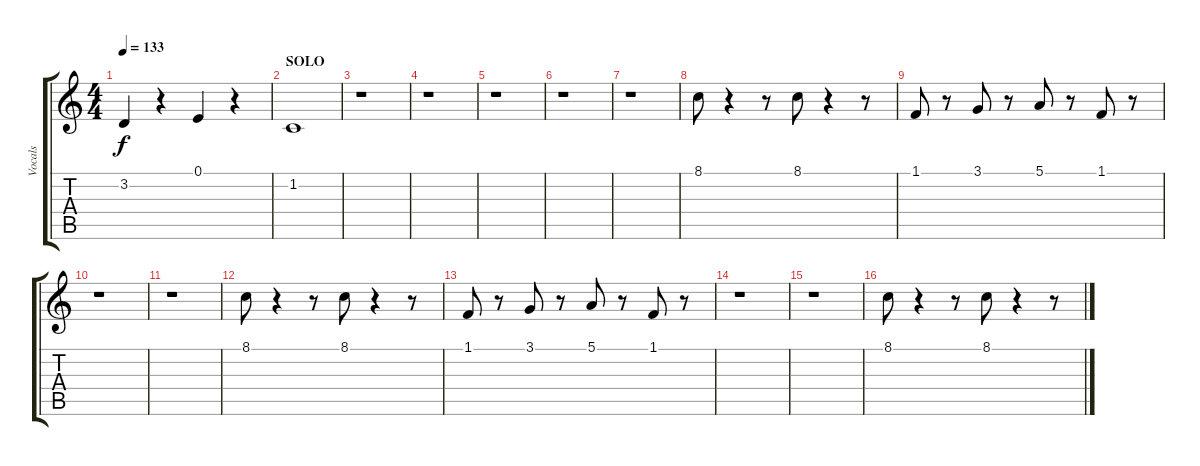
\track ("Vocals" "Vocals") {instrument brightacousticpiano}
\staff {score tabs}
\tuning (E4 B3 G3 D3 A2 E2) {hide}
\ts (4 4)
\tempo 133
\clef g2
\ks c
3.2.4{dy f} r.4 0.1.4 r.4 |
\section ("" "SOLO")
1.2.1 |
r.1 |
r.1 |
r.1 |
r.1 |
r.1 |
8.1.8 r.4 r.8 8.1.8 r.4 r.8 |
1.1.8 r.8 3.1.8 r.8 5.1.8 r.8 1.1.8 r.8 |
r.1 |
r.1 |
8.1.8 r.4 r.8 8.1.8 r.4 r.8 |
1.1.8 r.8 3.1.8 r.8 5.1.8 r.8 1.1.8 r.8 |
r.1 |
r.1 |
8.1.8 r.4 r.8 8.1.8 r.4 r.8
